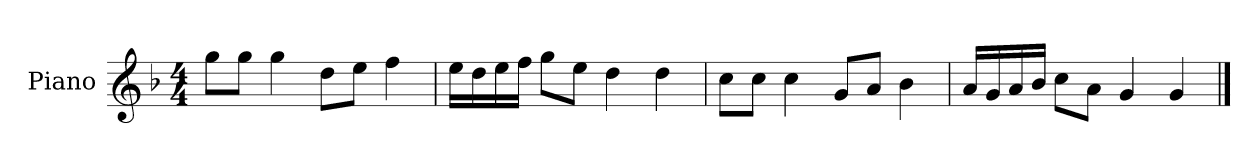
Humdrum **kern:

**kern
*part1
*staff1
*I"Piano
*I'P-no
*clefG2
*k[b-]
*M4/4
*MM90
=1
8gg\L
8gg\J
4gg\
8dd\L
8ee\J
4ff\
=2
16ee\LL
16dd\
16ee\
16ff\JJ
8gg\L
8ee\J
4dd\
4dd\
=3
8cc\L
8cc\J
4cc\
8g/L
8a/J
4b-\
=4
16a/LL
16g/
16a/
16b-/JJ
8cc\L
8a\J
4g/
4g/
==
*-
